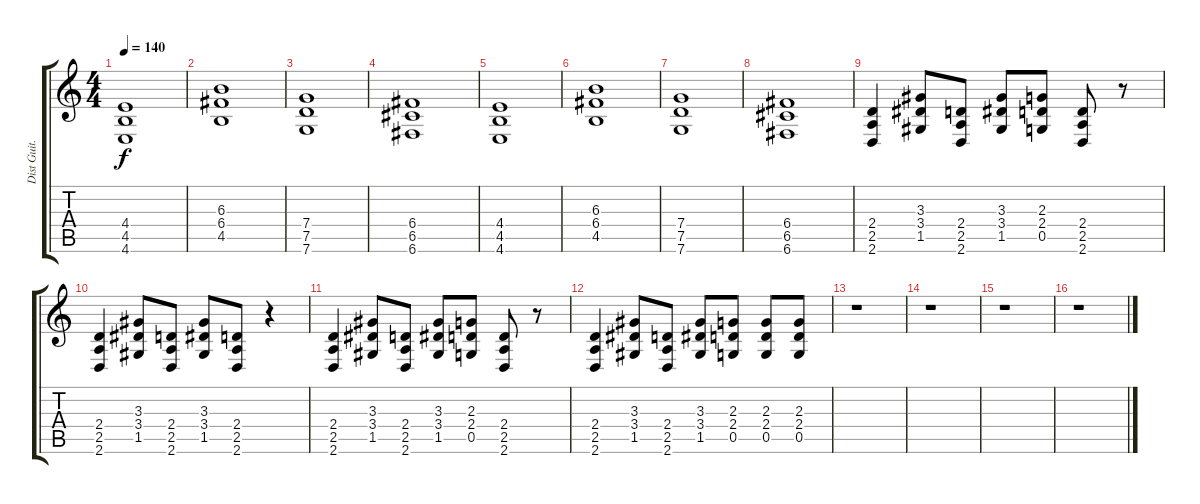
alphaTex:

\track ("Dist Guit. " "Dist Guit.") {instrument overdrivenguitar}
\staff {score tabs}
\tuning (D4 A3 F3 C3 G2 C2) {hide}
\ts (4 4)
\tempo 140
\clef g2
\ks c
(4.4 4.5 4.6).1{dy f} |
(6.3 6.4 4.5).1 |
(7.4 7.5 7.6).1 |
(6.4 6.5 6.6).1 |
(4.4 4.5 4.6).1 |
(6.3 6.4 4.5).1 |
(7.4 7.5 7.6).1 |
(6.4 6.5 6.6).1 |
(2.4 2.5 2.6).4 (3.3 3.4 1.5).8 (2.4 2.5 2.6).8 (3.3 3.4 1.5).8 (2.3 2.4 0.5).8 (2.4 2.5 2.6).8 r.8 |
(2.4 2.5 2.6).4 (3.3 3.4 1.5).8 (2.4 2.5 2.6).8 (3.3 3.4 1.5).8 (2.4 2.5 2.6).8 r.4 |
(2.4 2.5 2.6).4 (3.3 3.4 1.5).8 (2.4 2.5 2.6).8 (3.3 3.4 1.5).8 (2.3 2.4 0.5).8 (2.4 2.5 2.6).8 r.8 |
(2.4 2.5 2.6).4 (3.3 3.4 1.5).8 (2.4 2.5 2.6).8 (3.3 3.4 1.5).8 (2.3 2.4 0.5).8 (2.3 2.4 0.5).8 (2.3 2.4 0.5).8 |
r.1 |
r.1 |
r.1 |
r.1
